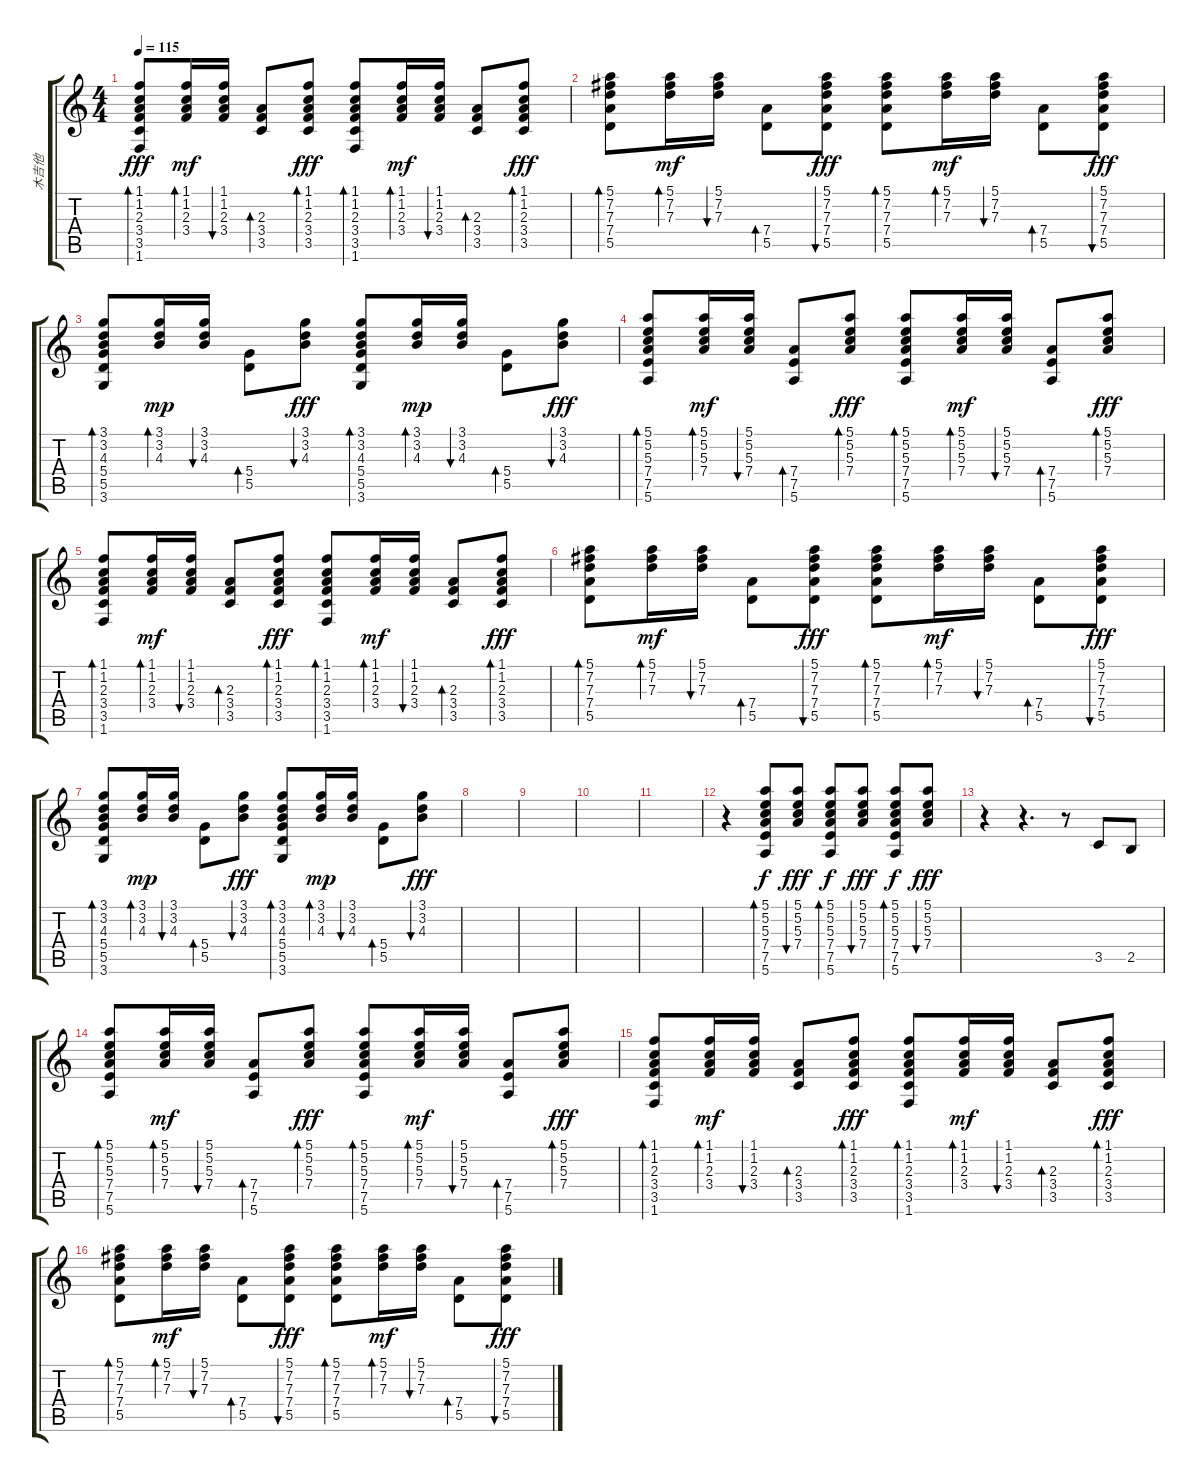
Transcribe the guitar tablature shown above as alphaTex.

\track ("木吉他" "木吉他") {instrument acousticguitarsteel}
\staff {score tabs}
\tuning (E4 B3 G3 D3 A2 E2) {hide}
\ts (4 4)
\tempo 115
\clef g2
\ks c
(1.1 1.2 2.3 3.4 3.5 1.6).8{bd 60 dy fff} (1.1 1.2 2.3 3.4).16{bd 60 dy mf} (1.1 1.2 2.3 3.4).16{bu 60} (2.3 3.4 3.5).8{bd 60} (1.1 1.2 2.3 3.4 3.5).8{bd 120 dy fff} (1.1 1.2 2.3 3.4 3.5 1.6).8{bd 60} (1.1 1.2 2.3 3.4).16{bd 60 dy mf} (1.1 1.2 2.3 3.4).16{bu 60} (2.3 3.4 3.5).8{bd 60} (1.1 1.2 2.3 3.4 3.5).8{bd 120 dy fff} |
(5.1 7.2 7.3 7.4 5.5).8{bd 60} (5.1 7.2 7.3).16{bd 60 dy mf} (5.1 7.2 7.3).16{bu 60} (7.4 5.5).8{bd 60} (5.1 7.2 7.3 7.4 5.5).8{bu 60 dy fff} (5.1 7.2 7.3 7.4 5.5).8{bd 60} (5.1 7.2 7.3).16{bd 60 dy mf} (5.1 7.2 7.3).16{bu 60} (7.4 5.5).8{bd 60} (5.1 7.2 7.3 7.4 5.5).8{bu 60 dy fff} |
(3.1 3.2 4.3 5.4 5.5 3.6).8{bd 60} (3.1 3.2 4.3).16{bd 60 dy mp} (3.1 3.2 4.3).16{bu 60} (5.4 5.5).8{bd 60} (3.1 3.2 4.3).8{bu 60 dy fff} (3.1 3.2 4.3 5.4 5.5 3.6).8{bd 60} (3.1 3.2 4.3).16{bd 60 dy mp} (3.1 3.2 4.3).16{bu 60} (5.4 5.5).8{bd 60} (3.1 3.2 4.3).8{bu 60 dy fff} |
(5.1 5.2 5.3 7.4 7.5 5.6).8{bd 60} (5.1 5.2 5.3 7.4).16{bd 60 dy mf} (5.1 5.2 5.3 7.4).16{bu 60} (7.4 7.5 5.6).8{bd 60} (5.1 5.2 5.3 7.4).8{bd 60 dy fff} (5.1 5.2 5.3 7.4 7.5 5.6).8{bd 60} (5.1 5.2 5.3 7.4).16{bd 60 dy mf} (5.1 5.2 5.3 7.4).16{bu 60} (7.4 7.5 5.6).8{bd 60} (5.1 5.2 5.3 7.4).8{bd 60 dy fff} |
(1.1 1.2 2.3 3.4 3.5 1.6).8{bd 60} (1.1 1.2 2.3 3.4).16{bd 60 dy mf} (1.1 1.2 2.3 3.4).16{bu 60} (2.3 3.4 3.5).8{bd 60} (1.1 1.2 2.3 3.4 3.5).8{bd 120 dy fff} (1.1 1.2 2.3 3.4 3.5 1.6).8{bd 60} (1.1 1.2 2.3 3.4).16{bd 60 dy mf} (1.1 1.2 2.3 3.4).16{bu 60} (2.3 3.4 3.5).8{bd 60} (1.1 1.2 2.3 3.4 3.5).8{bd 120 dy fff} |
(5.1 7.2 7.3 7.4 5.5).8{bd 60} (5.1 7.2 7.3).16{bd 60 dy mf} (5.1 7.2 7.3).16{bu 60} (7.4 5.5).8{bd 60} (5.1 7.2 7.3 7.4 5.5).8{bu 60 dy fff} (5.1 7.2 7.3 7.4 5.5).8{bd 60} (5.1 7.2 7.3).16{bd 60 dy mf} (5.1 7.2 7.3).16{bu 60} (7.4 5.5).8{bd 60} (5.1 7.2 7.3 7.4 5.5).8{bu 60 dy fff} |
(3.1 3.2 4.3 5.4 5.5 3.6).8{bd 60} (3.1 3.2 4.3).16{bd 60 dy mp} (3.1 3.2 4.3).16{bu 60} (5.4 5.5).8{bd 60} (3.1 3.2 4.3).8{bu 60 dy fff} (3.1 3.2 4.3 5.4 5.5 3.6).8{bd 60} (3.1 3.2 4.3).16{bd 60 dy mp} (3.1 3.2 4.3).16{bu 60} (5.4 5.5).8{bd 60} (3.1 3.2 4.3).8{bu 60 dy fff} |
|
|
|
|
r.4 (5.1 5.2 5.3 7.4 7.5 5.6).8{bd 120 dy f} (5.1 5.2 5.3 7.4).8{bu 120 dy fff} (5.1 5.2 5.3 7.4 7.5 5.6).8{bd 120 dy f} (5.1 5.2 5.3 7.4).8{bu 120 dy fff} (5.1 5.2 5.3 7.4 7.5 5.6).8{bd 120 dy f} (5.1 5.2 5.3 7.4).8{bu 120 dy fff} |
r.4 r.4{d} r.8{volume 16} 3.5.8 2.5.8 |
(5.1 5.2 5.3 7.4 7.5 5.6).8{bd 60} (5.1 5.2 5.3 7.4).16{bd 60 dy mf} (5.1 5.2 5.3 7.4).16{bu 60} (7.4 7.5 5.6).8{bd 60} (5.1 5.2 5.3 7.4).8{bd 60 dy fff} (5.1 5.2 5.3 7.4 7.5 5.6).8{bd 60} (5.1 5.2 5.3 7.4).16{bd 60 dy mf} (5.1 5.2 5.3 7.4).16{bu 60} (7.4 7.5 5.6).8{bd 60} (5.1 5.2 5.3 7.4).8{bd 60 dy fff} |
(1.1 1.2 2.3 3.4 3.5 1.6).8{bd 60} (1.1 1.2 2.3 3.4).16{bd 60 dy mf} (1.1 1.2 2.3 3.4).16{bu 60} (2.3 3.4 3.5).8{bd 60} (1.1 1.2 2.3 3.4 3.5).8{bd 120 dy fff} (1.1 1.2 2.3 3.4 3.5 1.6).8{bd 60} (1.1 1.2 2.3 3.4).16{bd 60 dy mf} (1.1 1.2 2.3 3.4).16{bu 60} (2.3 3.4 3.5).8{bd 60} (1.1 1.2 2.3 3.4 3.5).8{bd 120 dy fff} |
(5.1 7.2 7.3 7.4 5.5).8{bd 60} (5.1 7.2 7.3).16{bd 60 dy mf} (5.1 7.2 7.3).16{bu 60} (7.4 5.5).8{bd 60} (5.1 7.2 7.3 7.4 5.5).8{bu 60 dy fff} (5.1 7.2 7.3 7.4 5.5).8{bd 60} (5.1 7.2 7.3).16{bd 60 dy mf} (5.1 7.2 7.3).16{bu 60} (7.4 5.5).8{bd 60} (5.1 7.2 7.3 7.4 5.5).8{bu 60 dy fff}
